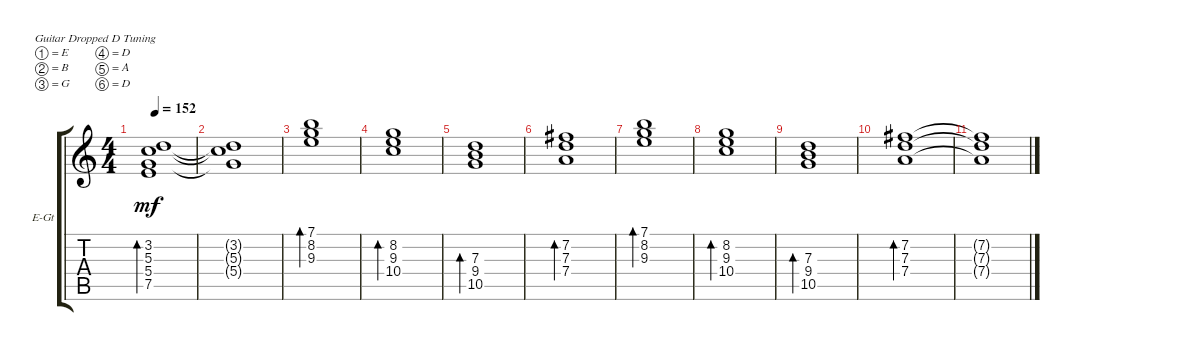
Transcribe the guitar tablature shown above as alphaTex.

\defaultSystemsLayout 4
\bracketExtendMode groupsimilarinstruments
\firstSystemTrackNameOrientation horizontal
\otherSystemsTrackNameOrientation horizontal
\track ("электруха" "E-Gt") {instrument electricguitarclean}
\staff {score tabs}
\tuning (E4 B3 G3 D3 A2 D2)
\ts (4 4)
\tempo 152
\clef g2
\scale
0.333333
\ks c
(5.4 5.3 3.2 7.5).1{bd 237 dy mf} |
\scale
0.333333 (5.4{t} 5.3{t} 3.2{t}).1 |
\scale
0.333333 (7.1 8.2 9.3).1{bd 225} |
\scale
0.333333 (9.3 8.2 10.4).1{bd 225} |
\scale
0.333333 (7.3 9.4 10.5).1{bd 225} |
\scale
0.333333 (7.2 7.3 7.4).1{bd 225} |
\scale
0.333333 (7.1 8.2 9.3).1{bd 225} |
\scale
0.333333 (9.3 8.2 10.4).1{bd 225} |
\scale
0.333333 (7.3 9.4 10.5).1{bd 225} |
\scale
0.333333 (7.2 7.3 7.4).1{bd 225} |
\scale
0.333333 (7.2{t} 7.3{t} 7.4{t}).1 |
\scale
0.333333 |
\scale
0.333333 |
\scale
0.333333 |
\scale
0.333333 |
\scale
0.333333
